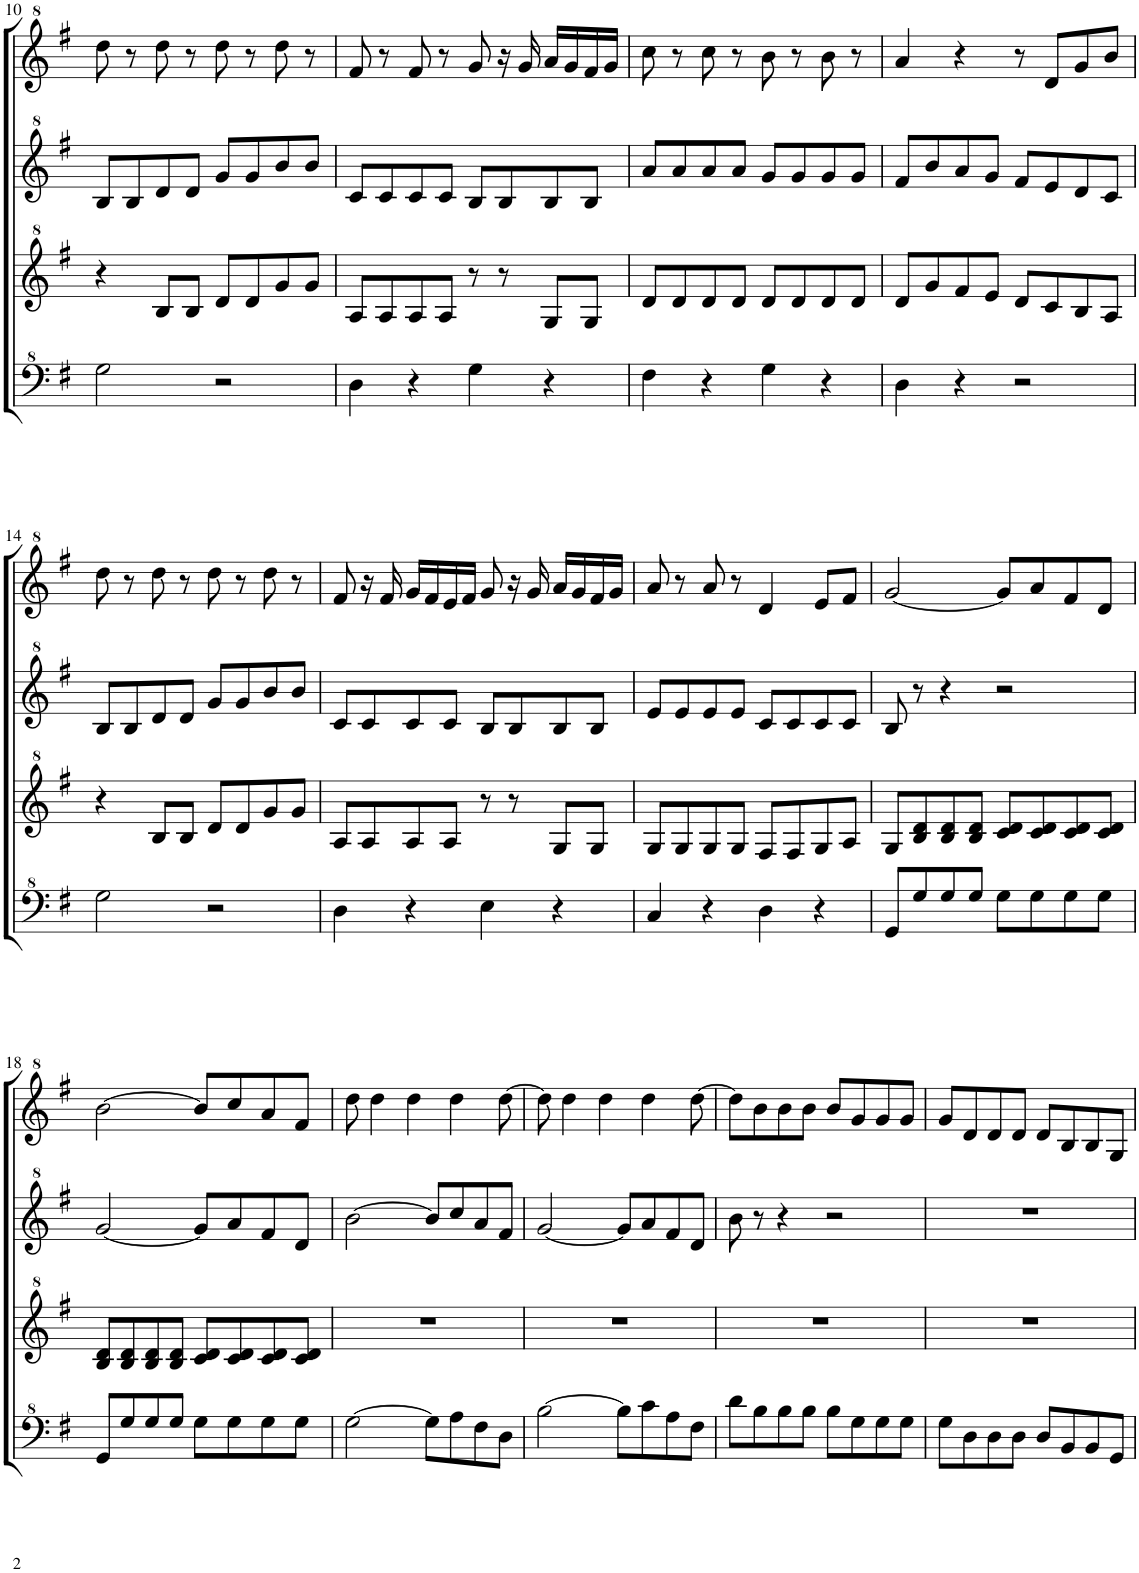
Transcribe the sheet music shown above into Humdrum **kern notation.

**kern	**kern	**kern	**kern
*part1	*part1	*part1	*part1
*staff4	*staff3	*staff2	*staff1
*I"Model III	*	*	*
!!LO:PB:g=z
*clefF^4	*clefG^2	*clefG^2	*clefG^2
*k[f#]	*k[f#]	*k[f#]	*k[f#]
*M2/2	*M2/2	*M2/2	*M2/2
*met(c|)	*met(c|)	*met(c|)	*met(c|)
=10	=10	=10	=10
2g\	4r	8b/L	8ddd\
.	.	8b/	8r
.	8b/L	8dd/	8ddd\
.	8b/J	8dd/J	8r
2r	8dd/L	8gg/L	8ddd\
.	8dd/	8gg/	8r
.	8gg/	8bb/	8ddd\
.	8gg/J	8bb/J	8r
=11	=11	=11	=11
4d\	8a/L	8cc/L	8ff#/
.	8a/	8cc/	8r
4r	8a/	8cc/	8ff#/
.	8a/J	8cc/J	8r
4g\	8r	8b/L	8gg/
.	8r	8b/	16r
.	.	.	16gg/
4r	8g/L	8b/	16aa/LL
.	.	.	16gg/
.	8g/J	8b/J	16ff#/
.	.	.	16gg/JJ
=12	=12	=12	=12
4f#\	8dd/L	8aa/L	8ccc\
.	8dd/	8aa/	8r
4r	8dd/	8aa/	8ccc\
.	8dd/J	8aa/J	8r
4g\	8dd/L	8gg/L	8bb\
.	8dd/	8gg/	8r
4r	8dd/	8gg/	8bb\
.	8dd/J	8gg/J	8r
=13	=13	=13	=13
4d\	8dd/L	8ff#/L	4aa/
.	8gg/	8bb/	.
4r	8ff#/	8aa/	4r
.	8ee/J	8gg/J	.
2r	8dd/L	8ff#/L	8r
.	8cc/	8ee/	8dd/L
.	8b/	8dd/	8gg/
.	8a/J	8cc/J	8bb/J
!!LO:LB:g=z
=14	=14	=14	=14
2g\	4r	8b/L	8ddd\
.	.	8b/	8r
.	8b/L	8dd/	8ddd\
.	8b/J	8dd/J	8r
2r	8dd/L	8gg/L	8ddd\
.	8dd/	8gg/	8r
.	8gg/	8bb/	8ddd\
.	8gg/J	8bb/J	8r
=15	=15	=15	=15
4d\	8a/L	8cc/L	8ff#/
.	8a/	8cc/	16r
.	.	.	16ff#/
4r	8a/	8cc/	16gg/LL
.	.	.	16ff#/
.	8a/J	8cc/J	16ee/
.	.	.	16ff#/JJ
4e\	8r	8b/L	8gg/
.	8r	8b/	16r
.	.	.	16gg/
4r	8g/L	8b/	16aa/LL
.	.	.	16gg/
.	8g/J	8b/J	16ff#/
.	.	.	16gg/JJ
=16	=16	=16	=16
4c/	8g/L	8ee/L	8aa/
.	8g/	8ee/	8r
4r	8g/	8ee/	8aa/
.	8g/J	8ee/J	8r
4d\	8f#/L	8cc/L	4dd/
.	8f#/	8cc/	.
4r	8g/	8cc/	8ee/L
.	8a/J	8cc/J	8ff#/J
=17	=17	=17	=17
8G/L	8g/L	8b/	[2gg/
8g/	8b/ 8dd/	8r	.
8g/	8b/ 8dd/	4r	.
8g/J	8b/ 8dd/J	.	.
8g\L	8cc/ 8dd/L	2r	8gg/L]
8g\	8cc/ 8dd/	.	8aa/
8g\	8cc/ 8dd/	.	8ff#/
8g\J	8cc/ 8dd/J	.	8dd/J
!!LO:LB:g=z
=18	=18	=18	=18
8G/L	8b/ 8dd/L	[2gg/	[2bb\
8g/	8b/ 8dd/	.	.
8g/	8b/ 8dd/	.	.
8g/J	8b/ 8dd/J	.	.
8g\L	8cc/ 8dd/L	8gg/L]	8bb/L]
8g\	8cc/ 8dd/	8aa/	8ccc/
8g\	8cc/ 8dd/	8ff#/	8aa/
8g\J	8cc/ 8dd/J	8dd/J	8ff#/J
=19	=19	=19	=19
[2g\	1r	[2bb\	8ddd\
.	.	.	4ddd\
.	.	.	4ddd\
8g\L]	.	8bb/L]	.
8a\	.	8ccc/	4ddd\
8f#\	.	8aa/	.
8d\J	.	8ff#/J	[8ddd\
=20	=20	=20	=20
[2b\	1r	[2gg/	8ddd\]
.	.	.	4ddd\
.	.	.	4ddd\
8b\L]	.	8gg/L]	.
8cc\	.	8aa/	4ddd\
8a\	.	8ff#/	.
8f#\J	.	8dd/J	[8ddd\
=21	=21	=21	=21
8dd\L	1r	8bb\	8ddd\L]
8b\	.	8r	8bb\
8b\	.	4r	8bb\
8b\J	.	.	8bb\J
8b\L	.	2r	8bb/L
8g\	.	.	8gg/
8g\	.	.	8gg/
8g\J	.	.	8gg/J
=22	=22	=22	=22
8g\L	1r	1r	8gg/L
8d\	.	.	8dd/
8d\	.	.	8dd/
8d\J	.	.	8dd/J
8d/L	.	.	8dd/L
8B/	.	.	8b/
8B/	.	.	8b/
8G/J	.	.	8g/J
=	=	=	=
*-	*-	*-	*-
